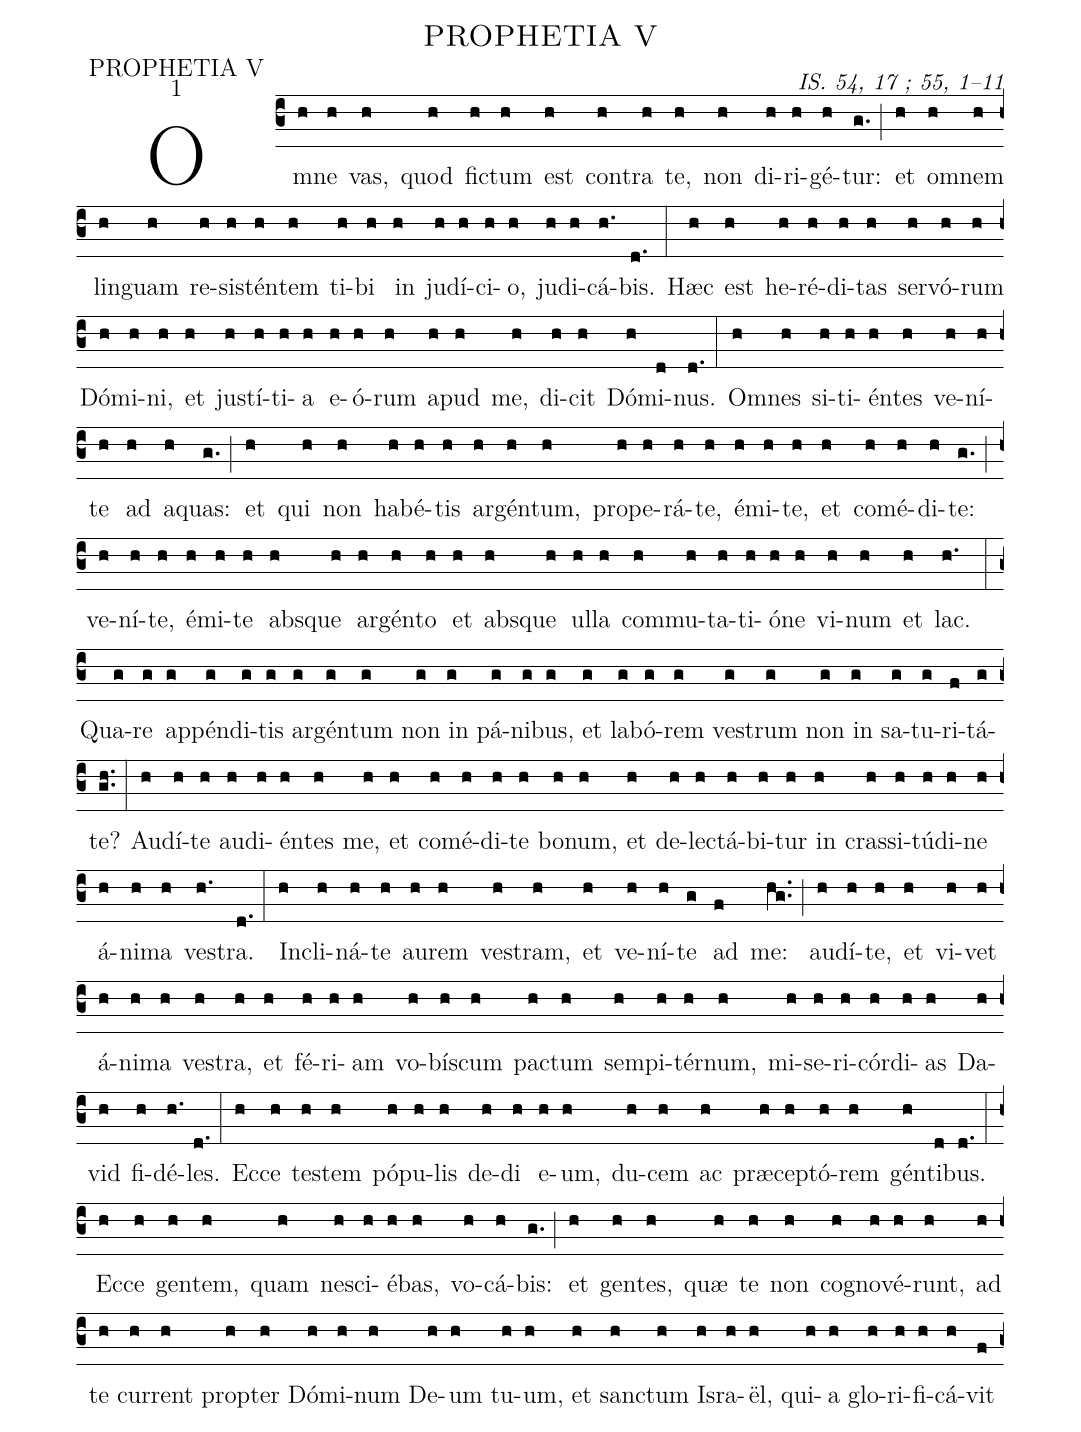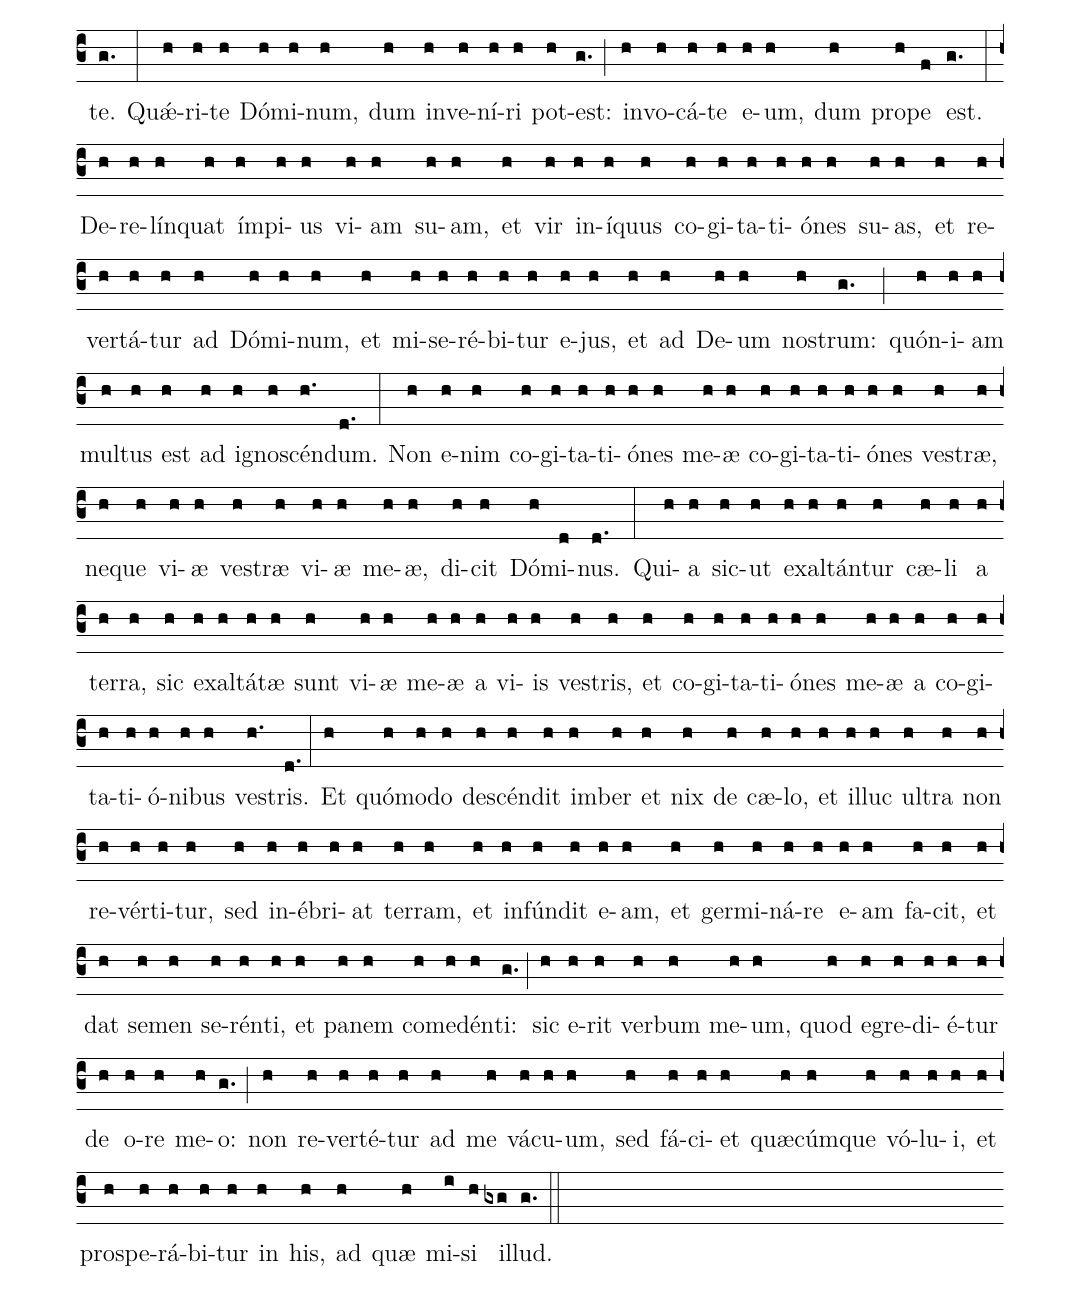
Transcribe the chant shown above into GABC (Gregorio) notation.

name: PROPHETIA V;
office-part: PROPHETIA V;
mode: 1;
commentary: IS. 54, 17 ; 55, 1–11;
%%
(c3) Om(h)ne(h) vas,(h) quod(h) fic(h)tum(h) est(h) con(h)tra(h) te,(h) non(h) di(h)ri(h)gé(h)tur:(g.) (;) et(h) om(h)nem(h) lin(h)guam(h) re(h)sis(h)tén(h)tem(h) ti(h)bi(h) in(h) ju(h)dí(h)ci(h)o,(h) ju(h)di(h)cá(h.)bis.(d.) (:) Hæc(h) est(h) he(h)ré(h)di(h)tas(h) ser(h)vó(h)rum(h) Dó(h)mi(h)ni,(h) et(h) jus(h)tí(h)ti(h)a(h) e(h)ó(h)rum(h) a(h)pud(h) me,(h) di(h)cit(h) Dó(h)mi(d)nus.(d.) (:) Om(h)nes(h) si(h)ti(h)én(h)tes(h) ve(h)ní(h)te(h) ad(h) a(h)quas:(g.) (;) et(h) qui(h) non(h) ha(h)bé(h)tis(h) ar(h)gén(h)tum,(h) pro(h)pe(h)rá(h)te,(h) é(h)mi(h)te,(h) et(h) com(h)é(h)di(h)te:(g.) (;) ve(h)ní(h)te,(h) é(h)mi(h)te(h) abs(h)que(h) ar(h)gén(h)to(h) et(h) abs(h)que(h) ul(h)la(h) com(h)mu(h)ta(h)ti(h)ó(h)ne(h) vi(h)num(h) et(h) lac.(h.) (:) Qua(g)re(g) ap(g)pén(g)di(g)tis(g) ar(g)gén(g)tum(g) non(g) in(g) pá(g)ni(g)bus,(g) et(g) la(g)bó(g)rem(g) ves(g)trum(g) non(g) in(g) sa(g)tu(g)ri(f)tá(g)te?(gh..) (:) Au(h)dí(h)te(h) au(h)di(h)én(h)tes(h) me,(h) et(h) com(h)é(h)di(h)te(h) bo(h)num,(h) et(h) de(h)lec(h)tá(h)bi(h)tur(h) in(h) cras(h)si(h)tú(h)di(h)ne(h) á(h)ni(h)ma(h) ves(h.)tra.(d.) (:) In(h)cli(h)ná(h)te(h) au(h)rem(h) ves(h)tram,(h) et(h) ve(h)ní(h)te(g) ad(f) me:(hg..) (;) au(h)dí(h)te,(h) et(h) vi(h)vet(h) á(h)ni(h)ma(h) ves(h)tra,(h) et(h) fé(h)ri(h)am(h) vo(h)bís(h)cum(h) pac(h)tum(h) sem(h)pi(h)tér(h)num,(h) mi(h)se(h)ri(h)cór(h)di(h)as(h) Da(h)vid(h) fi(h)dé(h.)les.(d.) (:) Ec(h)ce(h) tes(h)tem(h) pó(h)pu(h)lis(h) de(h)di(h) e(h)um,(h) du(h)cem(h) ac(h) præ(h)cep(h)tó(h)rem(h) gén(h)ti(d)bus.(d.) (:) Ec(h)ce(h) gen(h)tem,(h) quam(h) ne(h)sci(h)é(h)bas,(h) vo(h)cá(h)bis:(g.) (;) et(h) gen(h)tes,(h) quæ(h) te(h) non(h) co(h)gno(h)vé(h)runt,(h) ad(h) te(h) cur(h)rent(h) prop(h)ter(h) Dó(h)mi(h)num(h) De(h)um(h) tu(h)um,(h) et(h) sanc(h)tum(h) Is(h)ra(h)ël,(h) qui(h)a(h) glo(h)ri(h)fi(h)cá(h)vit(f) te.(g.) (:) Quǽ(h)ri(h)te(h) Dó(h)mi(h)num,(h) dum(h) in(h)ve(h)ní(h)ri(h) pot(h)est:(g.) (;) in(h)vo(h)cá(h)te(h) e(h)um,(h) dum(h) pro(h)pe(f) est.(g.) (:) De(h)re(h)lín(h)quat(h) ím(h)pi(h)us(h) vi(h)am(h) su(h)am,(h) et(h) vir(h) in(h)í(h)quus(h) co(h)gi(h)ta(h)ti(h)ó(h)nes(h) su(h)as,(h) et(h) re(h)ver(h)tá(h)tur(h) ad(h) Dó(h)mi(h)num,(h) et(h) mi(h)se(h)ré(h)bi(h)tur(h) e(h)jus,(h) et(h) ad(h) De(h)um(h) nos(h)trum:(g.) (;) quón(h)i(h)am(h) mul(h)tus(h) est(h) ad(h) i(h)gno(h)scén(h.)dum.(d.) (:) Non(h) e(h)nim(h) co(h)gi(h)ta(h)ti(h)ó(h)nes(h) me(h)æ(h) co(h)gi(h)ta(h)ti(h)ó(h)nes(h) ves(h)træ,(h) ne(h)que(h) vi(h)æ(h) ves(h)træ(h) vi(h)æ(h) me(h)æ,(h) di(h)cit(h) Dó(h)mi(d)nus.(d.) (:) Qui(h)a(h) sic(h)ut(h) ex(h)al(h)tán(h)tur(h) cæ(h)li(h) a(h) ter(h)ra,(h) sic(h) ex(h)al(h)tá(h)tæ(h) sunt(h) vi(h)æ(h) me(h)æ(h) a(h) vi(h)is(h) ves(h)tris,(h) et(h) co(h)gi(h)ta(h)ti(h)ó(h)nes(h) me(h)æ(h) a(h) co(h)gi(h)ta(h)ti(h)ó(h)ni(h)bus(h) ves(h.)tris.(d.) (:) Et(h) quó(h)mo(h)do(h) de(h)scén(h)dit(h) im(h)ber(h) et(h) nix(h) de(h) cæ(h)lo,(h) et(h) il(h)luc(h) ul(h)tra(h) non(h) re(h)vér(h)ti(h)tur,(h) sed(h) in(h)é(h)bri(h)at(h) ter(h)ram,(h) et(h) in(h)fún(h)dit(h) e(h)am,(h) et(h) ger(h)mi(h)ná(h)re(h) e(h)am(h) fa(h)cit,(h) et(h) dat(h) se(h)men(h) se(h)rén(h)ti,(h) et(h) pa(h)nem(h) com(h)e(h)dén(h)ti:(g.) (;) sic(h) e(h)rit(h) ver(h)bum(h) me(h)um,(h) quod(h) e(h)gre(h)di(h)é(h)tur(h) de(h) o(h)re(h) me(h)o:(g.) (;) non(h) re(h)ver(h)té(h)tur(h) ad(h) me(h) vá(h)cu(h)um,(h) sed(h) fá(h)ci(h)et(h) quæ(h)cúm(h)que(h) vó(h)lu(h)i,(h) et(h) pro(h)spe(h)rá(h)bi(h)tur(h) in(h) his,(h) ad(h) quæ(h) mi(i)si(h) il(gxg)lud.(g.) (::)
